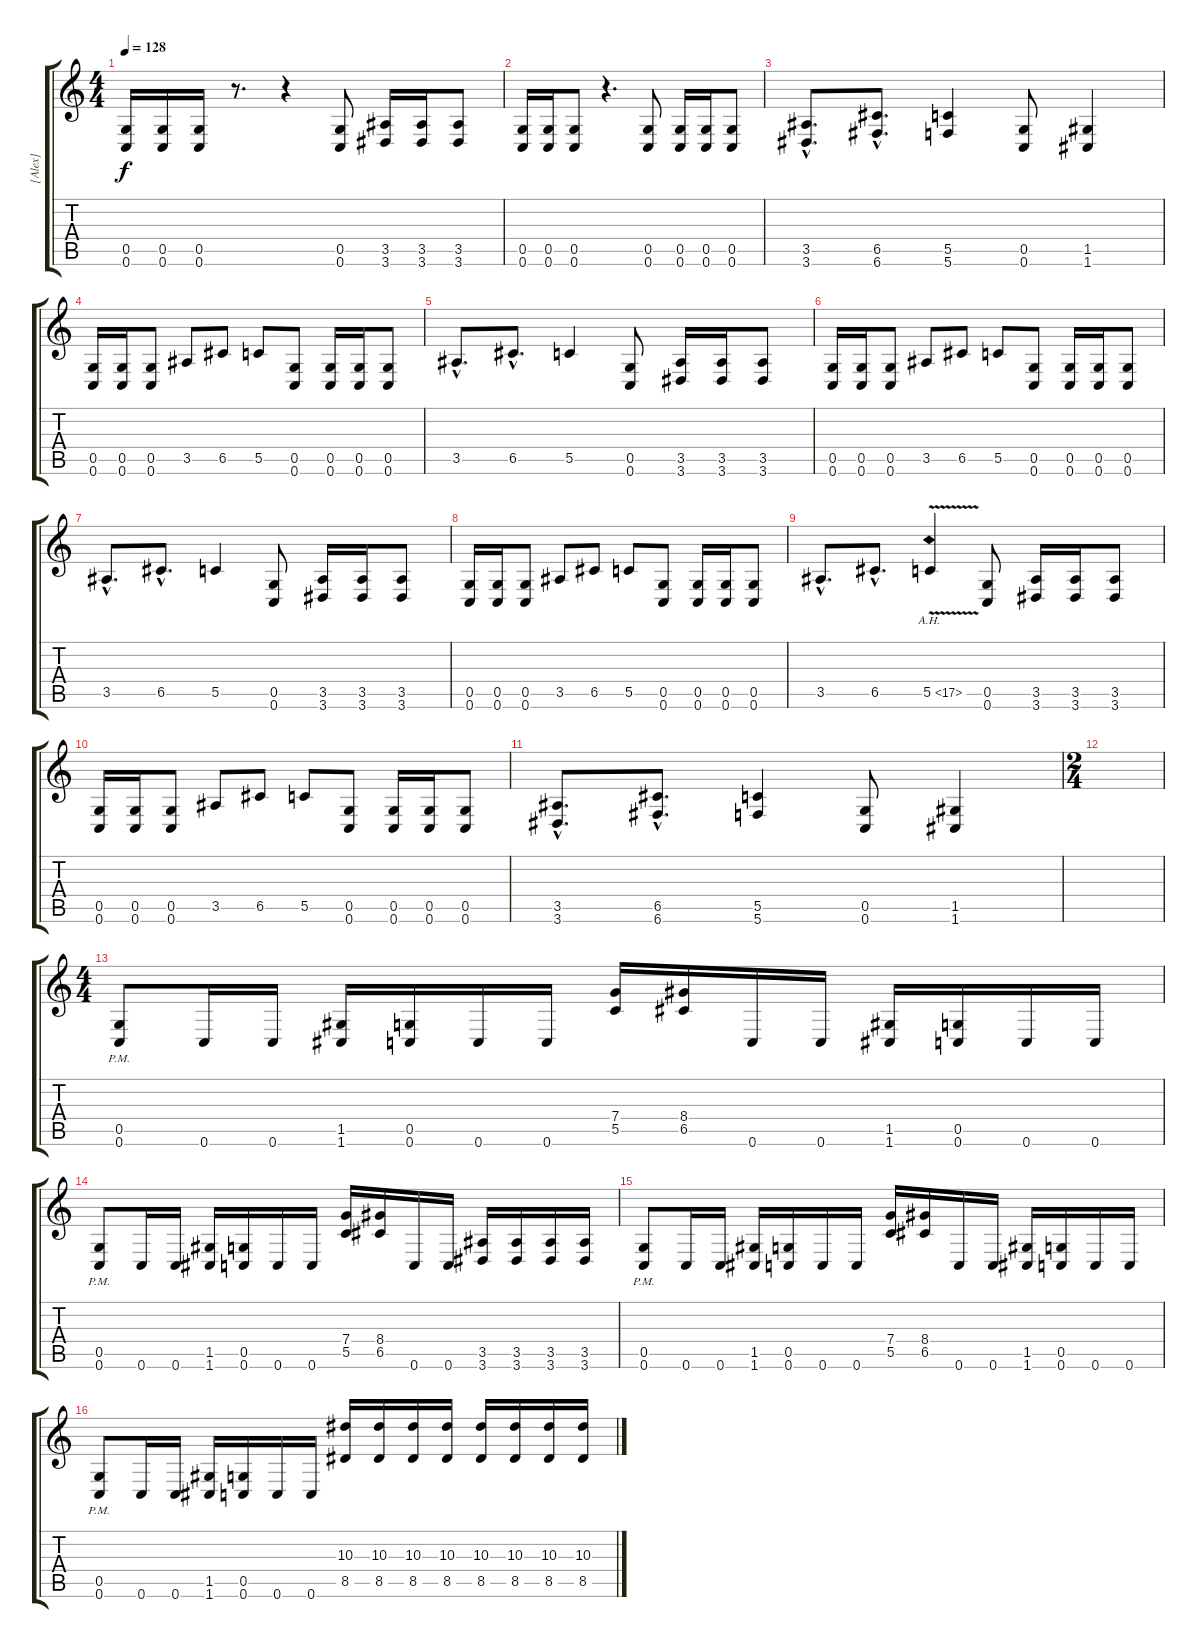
\track ("[Alex]" "[Alex]") {instrument distortionguitar}
\staff {score tabs}
\tuning (D4 A3 F3 C3 G2 C2) {hide}
\ts (4 4)
\tempo 128
\clef g2
\ks c
(0.5 0.6).16{dy f} (0.5 0.6).16 (0.5 0.6).16 r.8{d} r.4 (0.5 0.6).8 (3.5 3.6).16 (3.5 3.6).16 (3.5 3.6).8 |
(0.5 0.6).16 (0.5 0.6).16 (0.5 0.6).8 r.4{d} (0.5 0.6).8 (0.5 0.6).16 (0.5 0.6).16 (0.5 0.6).8 |
(3.5{hac} 3.6{hac}).8{d} (6.5{hac} 6.6{hac}).8{d} (5.5 5.6).4 (0.5 0.6).8 (1.5 1.6).4 |
(0.5 0.6).16 (0.5 0.6).16 (0.5 0.6).8 3.5.8 6.5.8 5.5.8 (0.5 0.6).8 (0.5 0.6).16 (0.5 0.6).16 (0.5 0.6).8 |
3.5{hac}.8{d} 6.5{hac}.8{d} 5.5.4 (0.5 0.6).8 (3.5 3.6).16 (3.5 3.6).16 (3.5 3.6).8 |
(0.5 0.6).16 (0.5 0.6).16 (0.5 0.6).8 3.5.8 6.5.8 5.5.8 (0.5 0.6).8 (0.5 0.6).16 (0.5 0.6).16 (0.5 0.6).8 |
3.5{hac}.8{d} 6.5{hac}.8{d} 5.5.4 (0.5 0.6).8 (3.5 3.6).16 (3.5 3.6).16 (3.5 3.6).8 |
(0.5 0.6).16 (0.5 0.6).16 (0.5 0.6).8 3.5.8 6.5.8 5.5.8 (0.5 0.6).8 (0.5 0.6).16 (0.5 0.6).16 (0.5 0.6).8 |
3.5{hac}.8{d} 6.5{hac}.8{d} 5.5{ah 12 v}.4{instrument guitarharmonics} (0.5 0.6).8{instrument distortionguitar} (3.5 3.6).16 (3.5 3.6).16 (3.5 3.6).8 |
(0.5 0.6).16 (0.5 0.6).16 (0.5 0.6).8 3.5.8 6.5.8 5.5.8 (0.5 0.6).8 (0.5 0.6).16 (0.5 0.6).16 (0.5 0.6).8 |
(3.5{hac} 3.6{hac}).8{d} (6.5{hac} 6.6{hac}).8{d} (5.5 5.6).4 (0.5 0.6).8 (1.5 1.6).4 |
\ts (2 4)
|
\ts (4 4)
(0.5{pm} 0.6).8 0.6.16 0.6.16 (1.5 1.6).16 (0.5 0.6).16 0.6.16 0.6.16 (7.4 5.5).16 (8.4 6.5).16 0.6.16 0.6.16 (1.5 1.6).16 (0.5 0.6).16 0.6.16 0.6.16 |
(0.5{pm} 0.6).8 0.6.16 0.6.16 (1.5 1.6).16 (0.5 0.6).16 0.6.16 0.6.16 (7.4 5.5).16 (8.4 6.5).16 0.6.16 0.6.16 (3.5 3.6).16 (3.5 3.6).16 (3.5 3.6).16 (3.5 3.6).16 |
(0.5{pm} 0.6).8 0.6.16 0.6.16 (1.5 1.6).16 (0.5 0.6).16 0.6.16 0.6.16 (7.4 5.5).16 (8.4 6.5).16 0.6.16 0.6.16 (1.5 1.6).16 (0.5 0.6).16 0.6.16 0.6.16 |
(0.5{pm} 0.6).8 0.6.16 0.6.16 (1.5 1.6).16 (0.5 0.6).16 0.6.16 0.6.16 (10.3 8.5).16 (10.3 8.5).16 (10.3 8.5).16 (10.3 8.5).16 (10.3 8.5).16 (10.3 8.5).16 (10.3 8.5).16 (10.3 8.5).16
